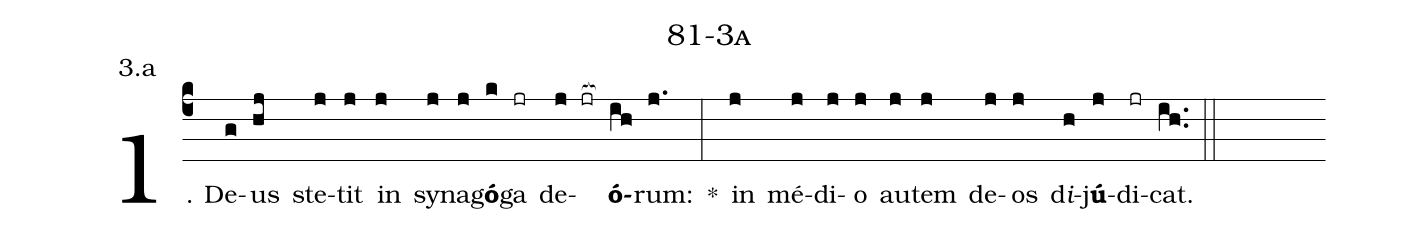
name: 81-3a;
annotation: 3.a;
%%
(c4)1. De(g)us(hj) ste(j)tit(j) in(j) sy(j)na(j)g<b>ó</b>(k)ga(jr) de(j jr[ocb:1{])<b>ó</b>(ih[ocb:0}])rum:(j.) *(:) in(j) mé(j)di(j)o(j) au(j)tem(j) de(j)os(j) d<i>i</i>(h)j<b>ú</b>(j)di(jr)cat.(ih..) (::)
